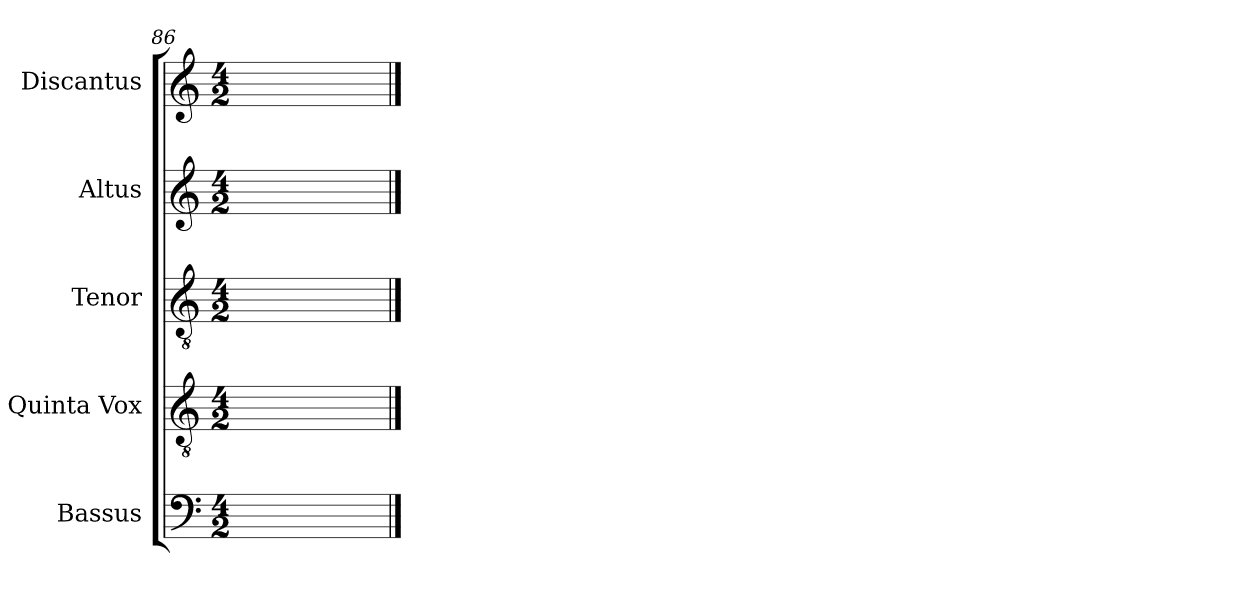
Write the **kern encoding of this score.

**kern	**text	**kern	**kern	**text	**kern	**text	**kern	**text
*part5	*part5	*part4	*part3	*part3	*part2	*part2	*part1	*part1
*staff5	*staff5	*staff4	*staff3	*staff3	*staff2	*staff2	*staff1	*staff1
*I"Bassus	*	*I"Quinta Vox	*I"Tenor	*	*I"Altus	*	*I"Discantus	*
*clefF4	*	*clefGv2	*clefGv2	*	*clefG2	*	*clefG2	*
*	*	*ITrd7c12	*ITrd7c12	*	*	*	*	*
*k[]	*	*k[]	*k[]	*	*k[]	*	*k[]	*
*C:	*	*C:	*C:	*	*C:	*	*C:	*
*M4/2	*	*M4/2	*M4/2	*	*M4/2	*	*M4/2	*
=86	=86	=86	=86	=86	=86	=86	=86	=86
!	!LO:LY:b:color=#000000	!	!	!	!	!	!	!
!	!	!	!	!LO:LY:b:color=#000000	!	!	!	!
!	!	!	!	!	!	!LO:LY:b:color=#000000	!	!
!	!	!	!	!	!	!	!	!LO:LY:b:color=#000000
0GGiyy 0Giyy	-ra.	0Diyy]	0GGiyy	-ra.	0giyy	-ra.	0biyy	-ra.
==	==	==	==	==	==	==	==	==
*-	*-	*-	*-	*-	*-	*-	*-	*-
